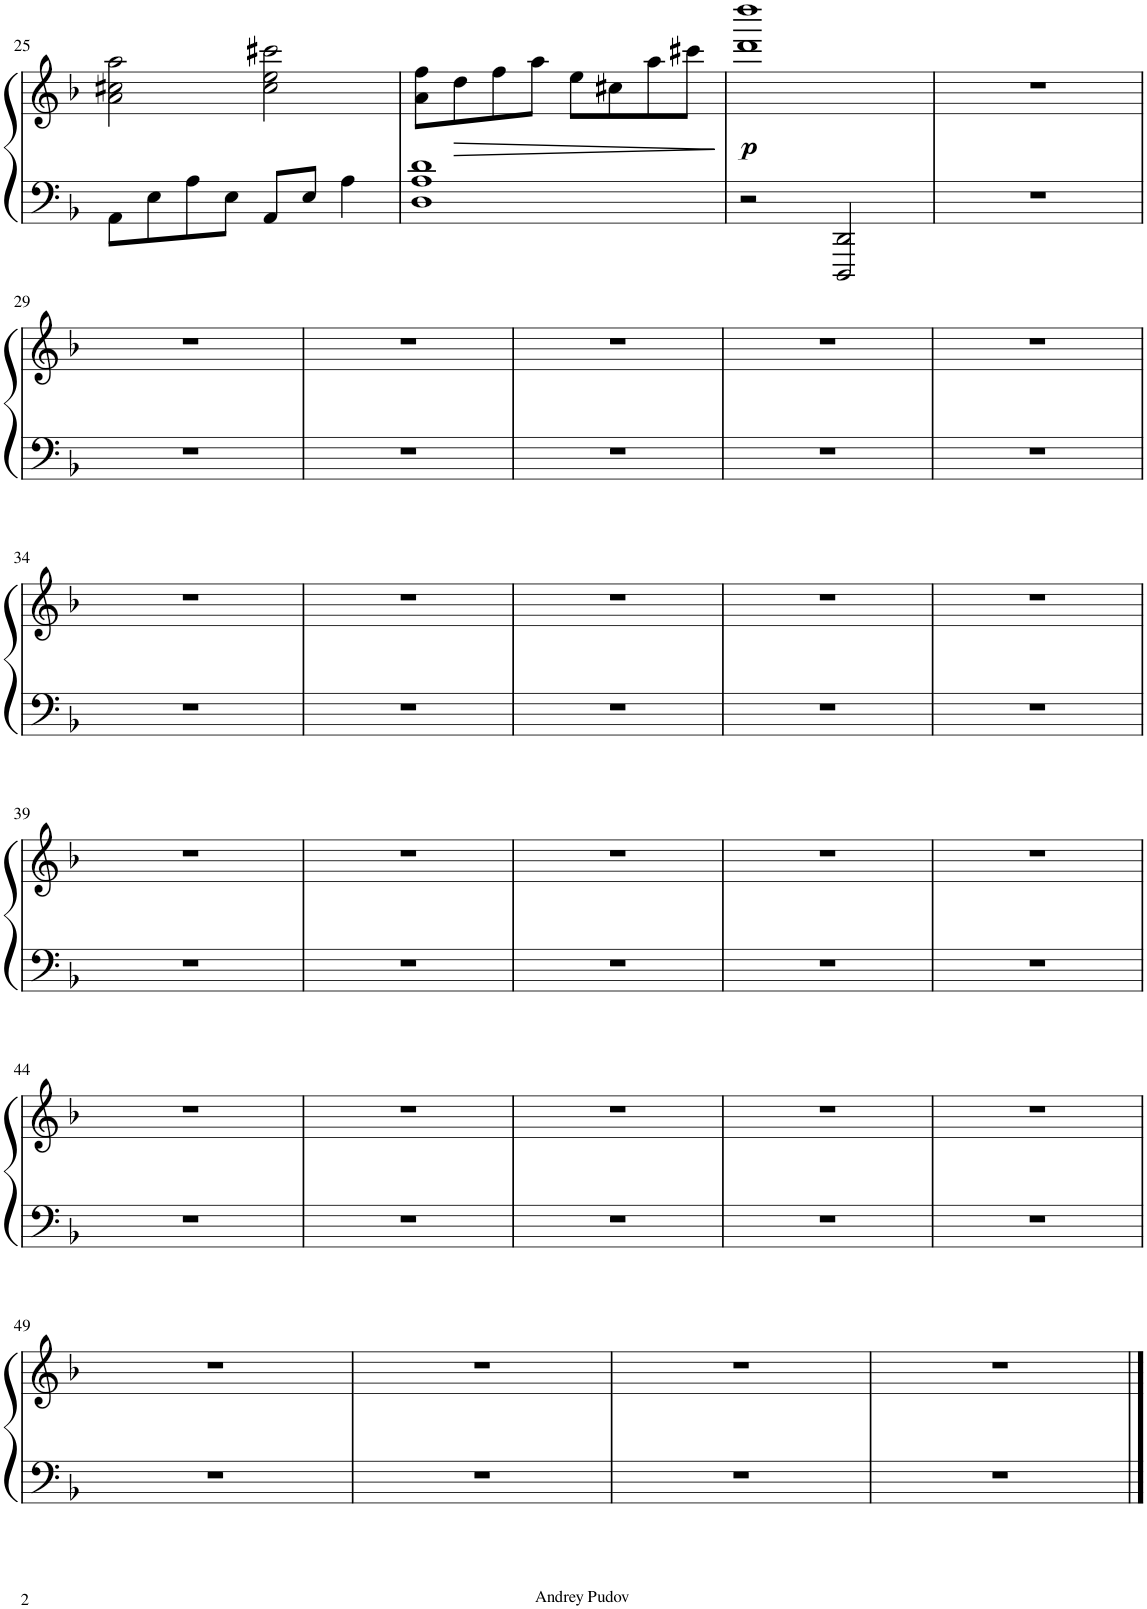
**kern	**kern	**dynam
*part1	*part1	*part1
*staff2	*staff1	*staff1/2
*I"Piano	*	*
*I'Pno.	*	*
!!LO:PB:g=z
*clefF4	*clefG2	*
*k[b-]	*k[b-]	*
*M4/4	*M4/4	*
*met(c)	*met(c)	*
=25	=25	=25
8AA\L	2a\ 2cc#X\ 2aa\	.
8E\	.	.
8A\	.	.
8E\J	.	.
8AA/L	2cc#\ 2ee\ 2ccc#X\	.
8E/J	.	.
4A\	.	.
=26	=26	=26
1D 1A 1d	8a\ 8ff\L	.
!	!	!LO:HP:b
.	8dd\	>
.	8ff\	.
.	8aa\J	.
.	8ee\L	.
.	8cc#X\	.
.	8aa\	.
.	8ccc#X\J	.
.	.	]
=27	=27	=27
!	!	!LO:DY:b
2r	1ddd 1dddd	p
2DDD/ 2DD/	.	.
=28	=28	=28
1r	1r	.
!!LO:LB:g=z
=29	=29	=29
1r	1r	.
=30	=30	=30
1r	1r	.
=31	=31	=31
1r	1r	.
=32	=32	=32
1r	1r	.
=33	=33	=33
1r	1r	.
!!LO:LB:g=z
=34	=34	=34
1r	1r	.
=35	=35	=35
1r	1r	.
=36	=36	=36
1r	1r	.
=37	=37	=37
1r	1r	.
=38	=38	=38
1r	1r	.
!!LO:LB:g=z
=39	=39	=39
1r	1r	.
=40	=40	=40
1r	1r	.
=41	=41	=41
1r	1r	.
=42	=42	=42
1r	1r	.
=43	=43	=43
1r	1r	.
!!LO:LB:g=z
=44	=44	=44
1r	1r	.
=45	=45	=45
1r	1r	.
=46	=46	=46
1r	1r	.
=47	=47	=47
1r	1r	.
=48	=48	=48
1r	1r	.
!!LO:LB:g=z
=49	=49	=49
1r	1r	.
=50	=50	=50
1r	1r	.
=51	=51	=51
1r	1r	.
=52	=52	=52
1r	1r	.
==	==	==
*-	*-	*-
